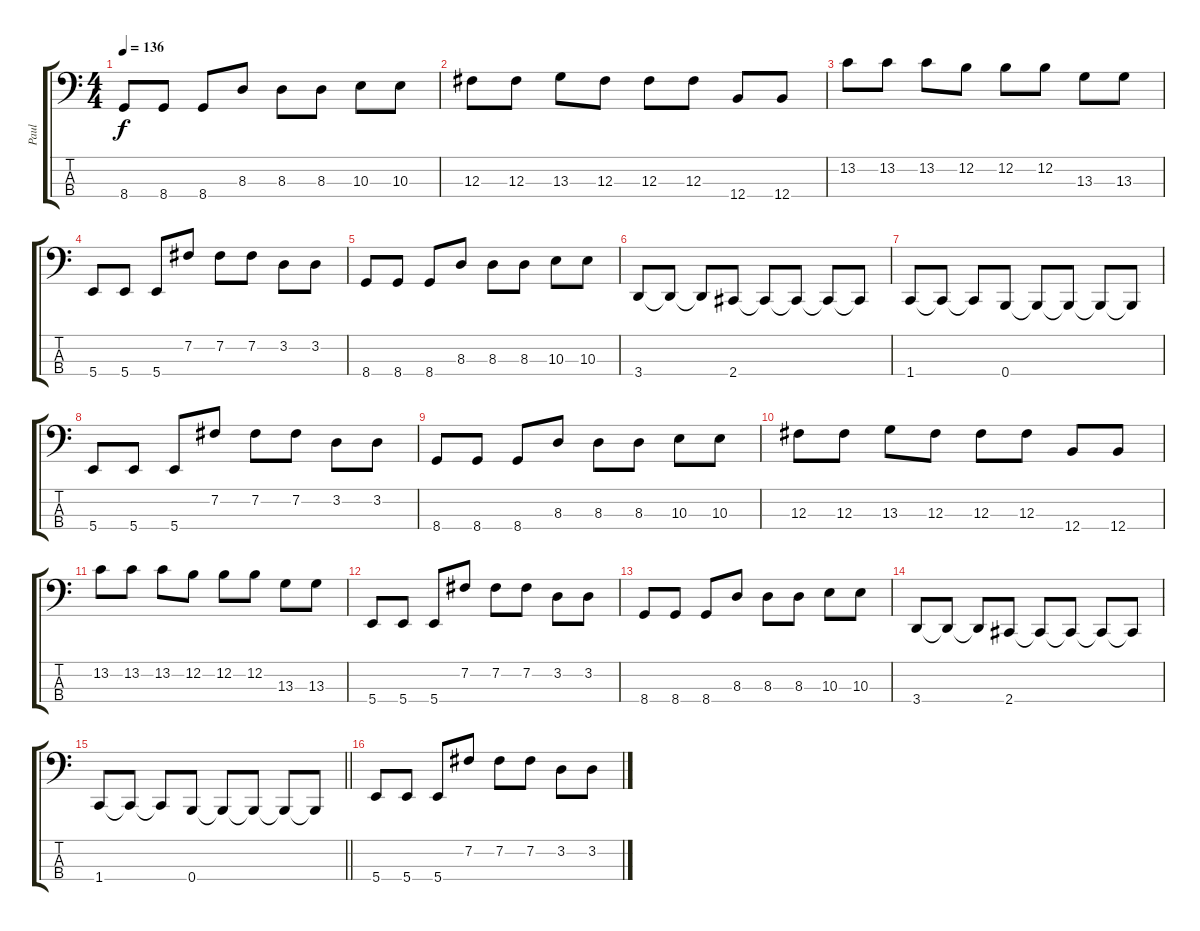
\track ("Paul" "Paul") {instrument electricbasspick}
\staff {score tabs}
\tuning (E2 B1 Gb1 B0) {hide}
\ts (4 4)
\tempo 136
\clef f4
\ks c
8.4.8{dy f} 8.4.8 8.4.8 8.3.8 8.3.8 8.3.8 10.3.8 10.3.8 |
12.3.8 12.3.8 13.3.8 12.3.8 12.3.8 12.3.8 12.4.8 12.4.8 |
13.2.8 13.2.8 13.2.8 12.2.8 12.2.8 12.2.8 13.3.8 13.3.8 |
5.4.8 5.4.8 5.4.8 7.2.8 7.2.8 7.2.8 3.2.8 3.2.8 |
8.4.8 8.4.8 8.4.8 8.3.8 8.3.8 8.3.8 10.3.8 10.3.8 |
3.4.8 3.4{t}.8 3.4{t}.8 2.4.8 2.4{t}.8 2.4{t}.8 2.4{t}.8 2.4{t}.8 |
1.4.8 1.4{t}.8 1.4{t}.8 0.4.8 0.4{t}.8 0.4{t}.8 0.4{t}.8 0.4{t}.8 |
5.4.8 5.4.8 5.4.8 7.2.8 7.2.8 7.2.8 3.2.8 3.2.8 |
8.4.8 8.4.8 8.4.8 8.3.8 8.3.8 8.3.8 10.3.8 10.3.8 |
12.3.8 12.3.8 13.3.8 12.3.8 12.3.8 12.3.8 12.4.8 12.4.8 |
13.2.8 13.2.8 13.2.8 12.2.8 12.2.8 12.2.8 13.3.8 13.3.8 |
5.4.8 5.4.8 5.4.8 7.2.8 7.2.8 7.2.8 3.2.8 3.2.8 |
8.4.8 8.4.8 8.4.8 8.3.8 8.3.8 8.3.8 10.3.8 10.3.8 |
3.4.8 3.4{t}.8 3.4{t}.8 2.4.8 2.4{t}.8 2.4{t}.8 2.4{t}.8 2.4{t}.8 |
\barLineRight lightlight
1.4.8 1.4{t}.8 1.4{t}.8 0.4.8 0.4{t}.8 0.4{t}.8 0.4{t}.8 0.4{t}.8 |
5.4.8 5.4.8 5.4.8 7.2.8 7.2.8 7.2.8 3.2.8 3.2.8
